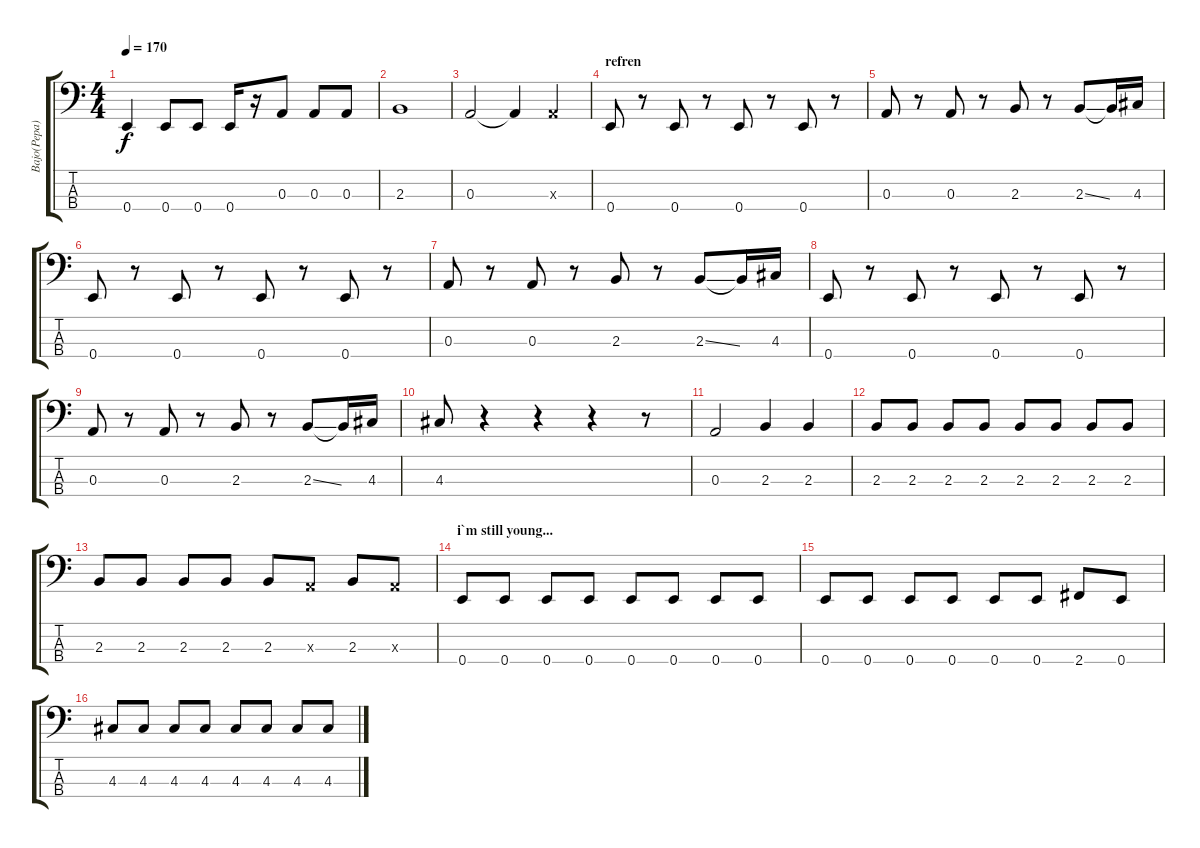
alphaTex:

\track ("Bajo(Pepa)" "Bajo(Pepa)") {instrument electricbasspick}
\staff {score tabs}
\tuning (G2 D2 A1 E1) {hide}
\ts (4 4)
\tempo 170
\clef f4
\ks c
0.4.4{dy f} 0.4.8 0.4.8 0.4.16 r.16 0.3.8 0.3.8 0.3.8 |
2.3.1 |
0.3.2 0.3{t}.4 0.3{x}.4 |
\section ("" "refren")
0.4.8 r.8 0.4.8 r.8 0.4.8 r.8 0.4.8 r.8 |
0.3.8 r.8 0.3.8 r.8 2.3.8 r.8 2.3{ss}.8 2.3{t}.16 4.3.16 |
0.4.8 r.8 0.4.8 r.8 0.4.8 r.8 0.4.8 r.8 |
0.3.8 r.8 0.3.8 r.8 2.3.8 r.8 2.3{ss}.8 2.3{t}.16 4.3.16 |
0.4.8 r.8 0.4.8 r.8 0.4.8 r.8 0.4.8 r.8 |
0.3.8 r.8 0.3.8 r.8 2.3.8 r.8 2.3{ss}.8 2.3{t}.16 4.3.16 |
4.3.8 r.4 r.4 r.4 r.8 |
0.3.2 2.3.4 2.3.4 |
2.3.8 2.3.8 2.3.8 2.3.8 2.3.8 2.3.8 2.3.8 2.3.8 |
2.3.8 2.3.8 2.3.8 2.3.8 2.3.8 0.3{x}.8 2.3.8 0.3{x}.8 |
\section ("" "i`m still young...")
0.4.8 0.4.8 0.4.8 0.4.8 0.4.8 0.4.8 0.4.8 0.4.8 |
0.4.8 0.4.8 0.4.8 0.4.8 0.4.8 0.4.8 2.4.8 0.4.8 |
4.3.8 4.3.8 4.3.8 4.3.8 4.3.8 4.3.8 4.3.8 4.3.8
